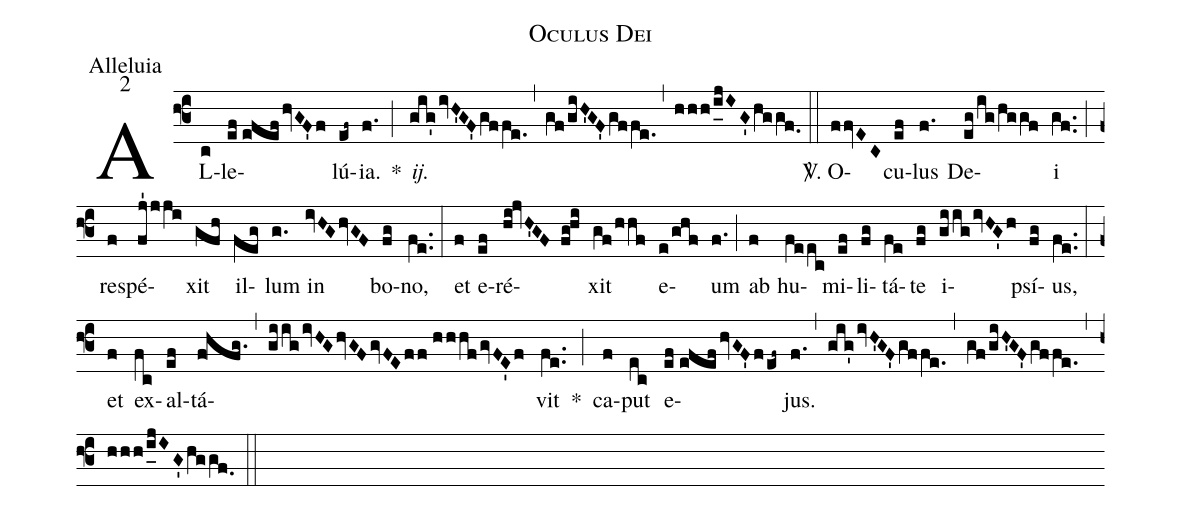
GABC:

name:Oculus Dei;
office-part:Alleluia;
mode:2;
%%
(f3) AL(c)le(ef//efefhvGF'f)lú(ef~){ia}.(f.) *(;) <i>ij.</i>(gig'ivH'GF'gffe.) (,) (gf/giH'GF'gffe.) (,) (hhh/i_[uh:l]jIG'hggf.0) (::) <sp>V/</sp>. O(ffvEC)cu(ef)lus(f.) De(eg/ig/hggf)i(gf..) (;) re(f)spé(fj'jji)xit(gfh) il(feg)lum(g.) in(ivHGhvGF) bo(fg)no,(fe..) (:) et(f) e(ef)ré(hi!jvH'GF fg!hi)xit(gf/hhf) e(e/ghf)um(f.) (;) ab(f) hu(feec)mi(ef)li(fg)tá(fe)te(fg) i(giigivHG'h)psí(fg)us,(fe..) (:) et(f) ex(fc)al(ef)tá(f!hfg.)(,)(giigivHGhvGFgvFEff//hhhfgvFE'f)vit(fe..) *(;) ca(f)put(ec) e(ef//efefhvGF'f/ef~)jus.(f.) (,) (gig'ivH'GF'gffe.) (,) (gf/giH'GF'gffe.) (,) (hhh/i_[uh:l]jIG'hggf.0) (::)
